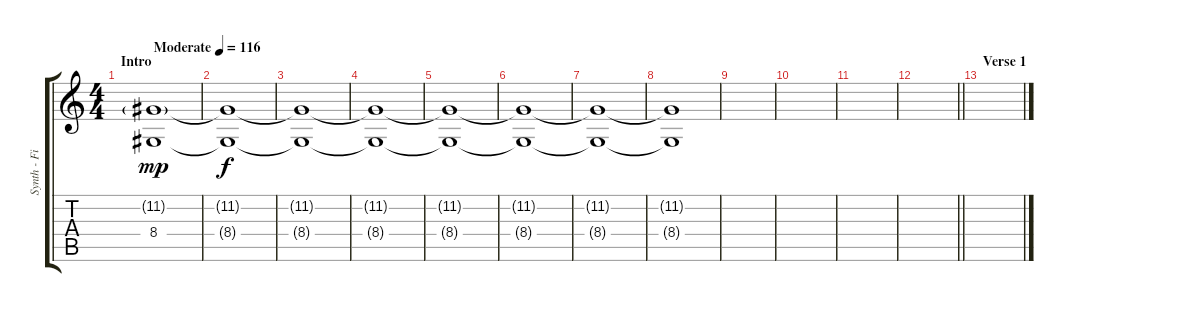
\track ("Synth - Fills 5" "Synth - Fi") {instrument stringensemble1}
\staff {score tabs}
\tuning (D4 A3 F3 C3 G2 D2) {hide}
\ts (4 4)
\section ("" "Intro")
\tempo (116 "Moderate")
\clef g2
\ks c
(11.2{g} 8.4).1{dy mp instrument stringensemble1} |
(11.2{t} 8.4{t}).1{dy f} |
(11.2{t} 8.4{t}).1 |
(11.2{t} 8.4{t}).1 |
(11.2{t} 8.4{t}).1 |
(11.2{t} 8.4{t}).1 |
(11.2{t} 8.4{t}).1 |
(11.2{t} 8.4{t}).1 |
|
|
|
\barLineRight lightlight
|
\section ("" "Verse 1")
